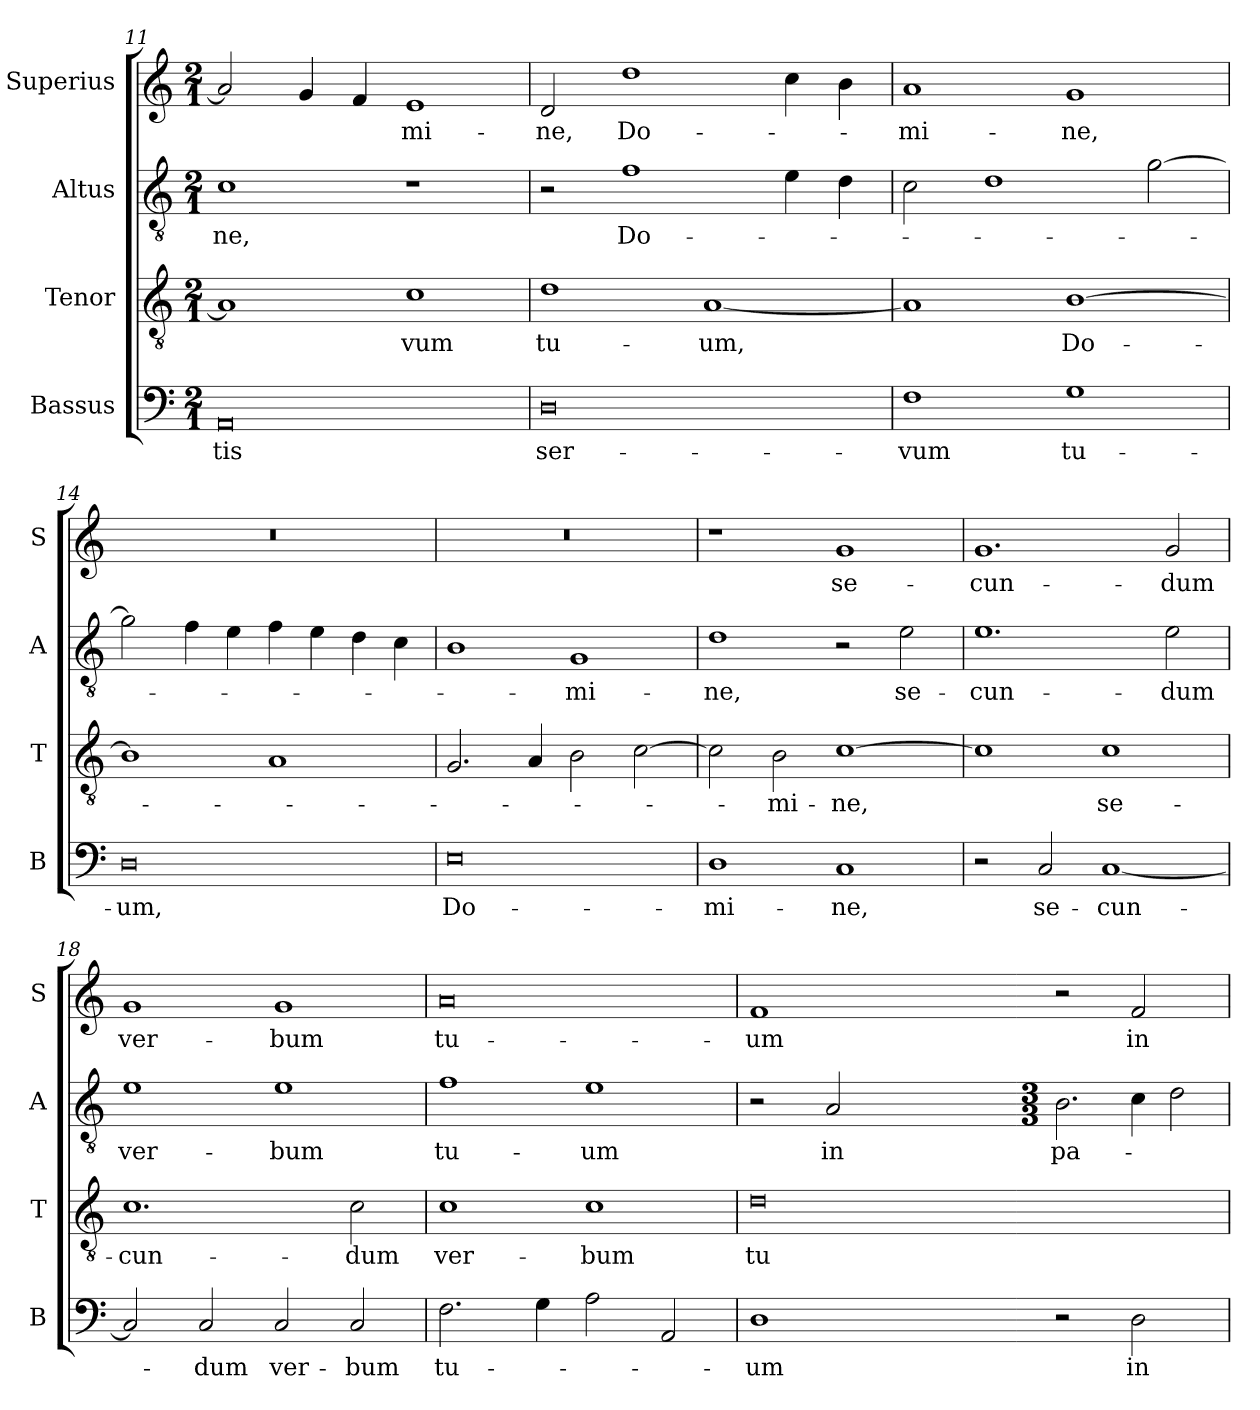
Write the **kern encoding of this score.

**kern	**text	**kern	**text	**kern	**text	**kern	**text
*part4	*part4	*part3	*part3	*part2	*part2	*part1	*part1
*staff4	*staff4	*staff3	*staff3	*staff2	*staff2	*staff1	*staff1
*I"Bassus	*	*I"Tenor	*	*I"Altus	*	*I"Superius	*
*I'B	*	*I'T	*	*I'A	*	*I'S	*
*clefF4	*	*clefGv2	*	*clefGv2	*	*clefG2	*
*k[]	*	*k[]	*	*k[]	*	*k[]	*
*C:	*	*C:	*	*C:	*	*C:	*
*M2/1	*	*M2/1	*	*M2/1	*	*M2/1	*
=11	=11	=11	=11	=11	=11	=11	=11
0AA	-tis	1A]	.	1c	-ne,	2a]	.
.	.	.	.	.	.	4g	.
.	.	.	.	.	.	4f	.
.	.	1c	-vum	1r	.	1e	-mi-
=12	=12	=12	=12	=12	=12	=12	=12
0D	ser-	1d	tu-	2r	.	2d	-ne,
.	.	.	.	1f	Do-	1dd	Do-
.	.	[1A	-um,	.	.	.	.
.	.	.	.	4e	.	4cc	.
.	.	.	.	4d	.	4b	.
=13	=13	=13	=13	=13	=13	=13	=13
1F	-vum	1A]	.	2c	.	1a	-mi-
.	.	.	.	1d	.	.	.
1G	tu-	[1B	Do-	.	.	1g	-ne,
.	.	.	.	[2g	.	.	.
=14	=14	=14	=14	=14	=14	=14	=14
0D	-um,	1B]	.	2g]	.	0r	.
.	.	.	.	4f	.	.	.
.	.	.	.	4e	.	.	.
.	.	1A	.	4f	.	.	.
.	.	.	.	4e	.	.	.
.	.	.	.	4d	.	.	.
.	.	.	.	4c	.	.	.
=15	=15	=15	=15	=15	=15	=15	=15
0E	Do-	2.G	.	1B	.	0r	.
.	.	4A	.	.	.	.	.
.	.	2B	.	1G	-mi-	.	.
.	.	[2c	.	.	.	.	.
=16	=16	=16	=16	=16	=16	=16	=16
1D	-mi-	2c]	.	1d	-ne,	1r	.
.	.	2B	-mi-	.	.	.	.
1C	-ne,	[1c	-ne,	2r	.	1g	se-
.	.	.	.	2e	se-	.	.
=17	=17	=17	=17	=17	=17	=17	=17
2r	.	1c]	.	1.e	-cun-	1.g	-cun-
2C	se-	.	.	.	.	.	.
[1C	-cun-	1c	se-	.	.	.	.
.	.	.	.	2e	-dum	2g	-dum
=18	=18	=18	=18	=18	=18	=18	=18
2C]	.	1.c	-cun-	1e	ver-	1g	ver-
2C	-dum	.	.	.	.	.	.
2C	ver-	.	.	1e	-bum	1g	-bum
2C	-bum	2c	-dum	.	.	.	.
=19	=19	=19	=19	=19	=19	=19	=19
2.F	tu-	1c	ver-	1f	tu-	0a	tu-
4G	.	.	.	.	.	.	.
2A	.	1c	-bum	1e	-um	.	.
2AA	.	.	.	.	.	.	.
=20	=20	=20	=20	=20	=20	=20	=20
1D	-um	0d	tu-	2r	.	1f	-um
.	.	.	.	2A	in	.	.
1ryy	.	.	.	1ryy	.	1ryy	.
=-	=-	=-	=-	=-	=-	=-	=-
*	*	*	*	*M3/3	*	*	*
*	*	*	*	*Xtuplet	*	*	*
2r	.	1ryy	.	3.B	pa-	2r	.
2D	in	.	.	6c	.	2f	in
.	.	.	.	3d	.	.	.
=	=	=	=	=	=	=	=
*-	*-	*-	*-	*-	*-	*-	*-
